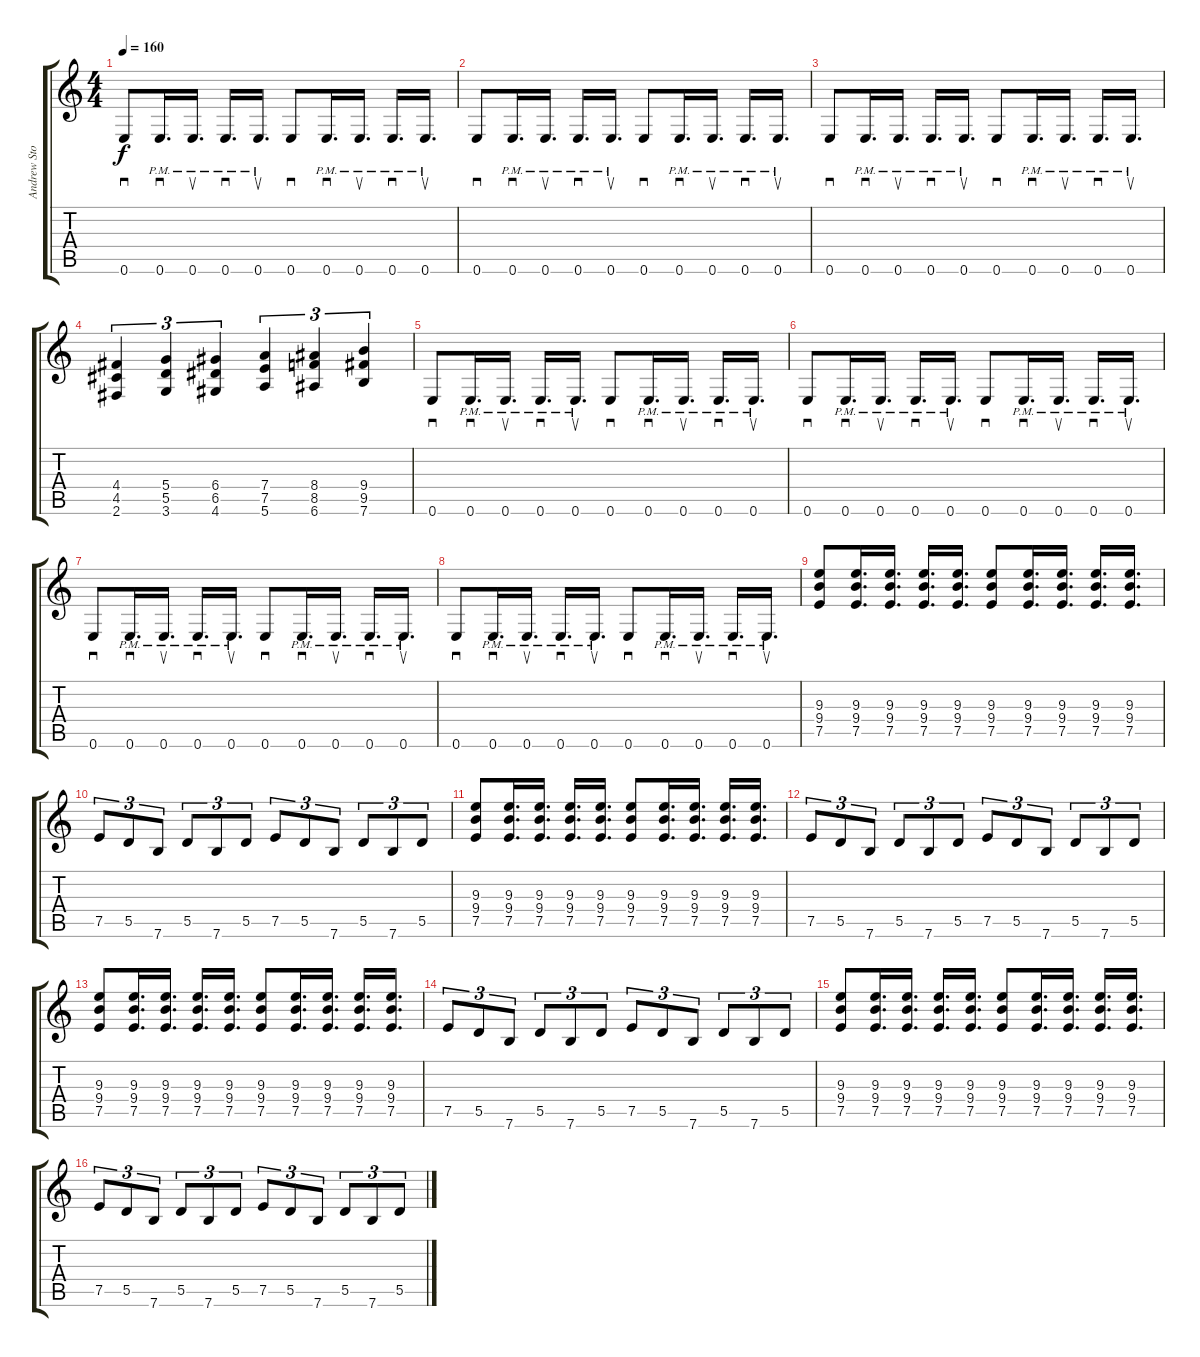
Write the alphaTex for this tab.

\track ("Andrew Stockdale" "Andrew Sto") {instrument distortionguitar}
\staff {score tabs}
\tuning (E4 B3 G3 D3 A2 E2) {hide}
\ts (4 4)
\tempo 160
\clef g2
\ks c
0.6.8{sd dy f} 0.6{pm}.16{d sd} 0.6{pm}.16{d su} 0.6{pm}.16{d sd} 0.6{pm}.16{d su} 0.6.8{sd} 0.6{pm}.16{d sd} 0.6{pm}.16{d su} 0.6{pm}.16{d sd} 0.6{pm}.16{d su} |
0.6.8{sd} 0.6{pm}.16{d sd} 0.6{pm}.16{d su} 0.6{pm}.16{d sd} 0.6{pm}.16{d su} 0.6.8{sd} 0.6{pm}.16{d sd} 0.6{pm}.16{d su} 0.6{pm}.16{d sd} 0.6{pm}.16{d su} |
0.6.8{sd} 0.6{pm}.16{d sd} 0.6{pm}.16{d su} 0.6{pm}.16{d sd} 0.6{pm}.16{d su} 0.6.8{sd} 0.6{pm}.16{d sd} 0.6{pm}.16{d su} 0.6{pm}.16{d sd} 0.6{pm}.16{d su} |
(4.4 4.5 2.6).4{tu (3 2)} (5.4 5.5 3.6).4{tu (3 2)} (6.4 6.5 4.6).4{tu (3 2)} (7.4 7.5 5.6).4{tu (3 2)} (8.4 8.5 6.6).4{tu (3 2)} (9.4 9.5 7.6).4{tu (3 2)} |
0.6.8{sd} 0.6{pm}.16{d sd} 0.6{pm}.16{d su} 0.6{pm}.16{d sd} 0.6{pm}.16{d su} 0.6.8{sd} 0.6{pm}.16{d sd} 0.6{pm}.16{d su} 0.6{pm}.16{d sd} 0.6{pm}.16{d su} |
0.6.8{sd} 0.6{pm}.16{d sd} 0.6{pm}.16{d su} 0.6{pm}.16{d sd} 0.6{pm}.16{d su} 0.6.8{sd} 0.6{pm}.16{d sd} 0.6{pm}.16{d su} 0.6{pm}.16{d sd} 0.6{pm}.16{d su} |
0.6.8{sd} 0.6{pm}.16{d sd} 0.6{pm}.16{d su} 0.6{pm}.16{d sd} 0.6{pm}.16{d su} 0.6.8{sd} 0.6{pm}.16{d sd} 0.6{pm}.16{d su} 0.6{pm}.16{d sd} 0.6{pm}.16{d su} |
0.6.8{sd} 0.6{pm}.16{d sd} 0.6{pm}.16{d su} 0.6{pm}.16{d sd} 0.6{pm}.16{d su} 0.6.8{sd} 0.6{pm}.16{d sd} 0.6{pm}.16{d su} 0.6{pm}.16{d sd} 0.6{pm}.16{d su} |
(9.3 9.4 7.5).8 (9.3 9.4 7.5).16{d} (9.3 9.4 7.5).16{d} (9.3 9.4 7.5).16{d} (9.3 9.4 7.5).16{d} (9.3 9.4 7.5).8 (9.3 9.4 7.5).16{d} (9.3 9.4 7.5).16{d} (9.3 9.4 7.5).16{d} (9.3 9.4 7.5).16{d} |
7.5.8{tu (3 2)} 5.5.8{tu (3 2)} 7.6.8{tu (3 2)} 5.5.8{tu (3 2)} 7.6.8{tu (3 2)} 5.5.8{tu (3 2)} 7.5.8{tu (3 2)} 5.5.8{tu (3 2)} 7.6.8{tu (3 2)} 5.5.8{tu (3 2)} 7.6.8{tu (3 2)} 5.5.8{tu (3 2)} |
(9.3 9.4 7.5).8 (9.3 9.4 7.5).16{d} (9.3 9.4 7.5).16{d} (9.3 9.4 7.5).16{d} (9.3 9.4 7.5).16{d} (9.3 9.4 7.5).8 (9.3 9.4 7.5).16{d} (9.3 9.4 7.5).16{d} (9.3 9.4 7.5).16{d} (9.3 9.4 7.5).16{d} |
7.5.8{tu (3 2)} 5.5.8{tu (3 2)} 7.6.8{tu (3 2)} 5.5.8{tu (3 2)} 7.6.8{tu (3 2)} 5.5.8{tu (3 2)} 7.5.8{tu (3 2)} 5.5.8{tu (3 2)} 7.6.8{tu (3 2)} 5.5.8{tu (3 2)} 7.6.8{tu (3 2)} 5.5.8{tu (3 2)} |
(9.3 9.4 7.5).8 (9.3 9.4 7.5).16{d} (9.3 9.4 7.5).16{d} (9.3 9.4 7.5).16{d} (9.3 9.4 7.5).16{d} (9.3 9.4 7.5).8 (9.3 9.4 7.5).16{d} (9.3 9.4 7.5).16{d} (9.3 9.4 7.5).16{d} (9.3 9.4 7.5).16{d} |
7.5.8{tu (3 2)} 5.5.8{tu (3 2)} 7.6.8{tu (3 2)} 5.5.8{tu (3 2)} 7.6.8{tu (3 2)} 5.5.8{tu (3 2)} 7.5.8{tu (3 2)} 5.5.8{tu (3 2)} 7.6.8{tu (3 2)} 5.5.8{tu (3 2)} 7.6.8{tu (3 2)} 5.5.8{tu (3 2)} |
(9.3 9.4 7.5).8 (9.3 9.4 7.5).16{d} (9.3 9.4 7.5).16{d} (9.3 9.4 7.5).16{d} (9.3 9.4 7.5).16{d} (9.3 9.4 7.5).8 (9.3 9.4 7.5).16{d} (9.3 9.4 7.5).16{d} (9.3 9.4 7.5).16{d} (9.3 9.4 7.5).16{d} |
7.5.8{tu (3 2)} 5.5.8{tu (3 2)} 7.6.8{tu (3 2)} 5.5.8{tu (3 2)} 7.6.8{tu (3 2)} 5.5.8{tu (3 2)} 7.5.8{tu (3 2)} 5.5.8{tu (3 2)} 7.6.8{tu (3 2)} 5.5.8{tu (3 2)} 7.6.8{tu (3 2)} 5.5.8{tu (3 2)}
